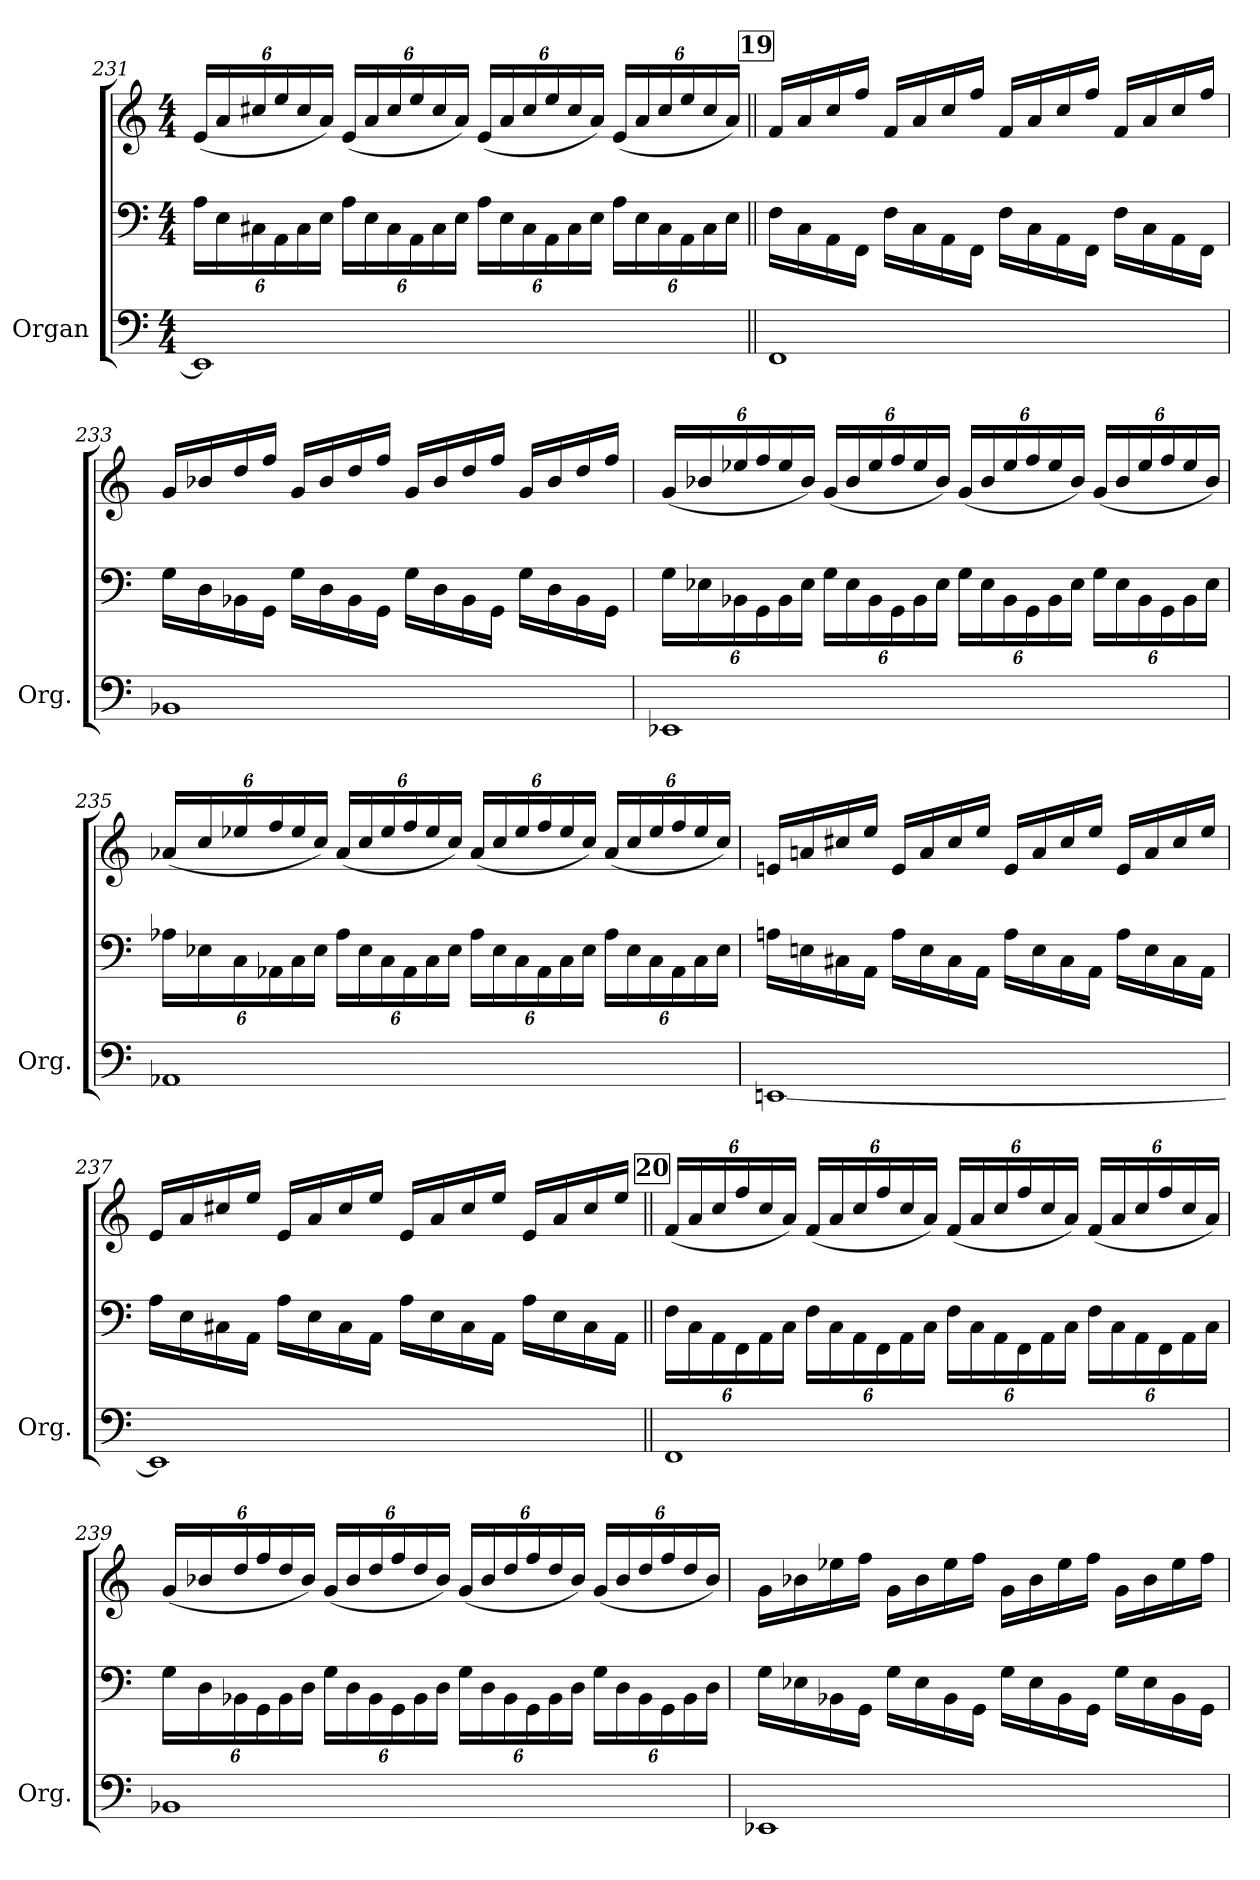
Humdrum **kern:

**kern	**kern	**kern
*part1	*part1	*part1
*staff3	*staff2	*staff1
*I"Organ	*	*
*I'Org.	*	*
!!LO:PB:g=z
*clefF4	*clefF4	*clefG2
*k[]	*k[]	*k[]
*M4/4	*M4/4	*M4/4
*	*Xbrackettup	*Xbrackettup
=231	=231	=231
1EE]	24A\LL	(<24e/LL
.	24E\	24a/
.	24C#X\	24cc#X/
.	24AA\	24ee/
.	24C#\	24cc#/
.	24E\JJ	24a/JJ)
.	24A\LL	(<24e/LL
.	24E\	24a/
.	24C#\	24cc#/
.	24AA\	24ee/
.	24C#\	24cc#/
.	24E\JJ	24a/JJ)
.	24A\LL	(<24e/LL
.	24E\	24a/
.	24C#\	24cc#/
.	24AA\	24ee/
.	24C#\	24cc#/
.	24E\JJ	24a/JJ)
.	24A\LL	(<24e/LL
.	24E\	24a/
.	24C#\	24cc#/
.	24AA\	24ee/
.	24C#\	24cc#/
.	24E\JJ	24a/JJ)
!!LO:REH:place=s1:a:B:fs=14:t=19
=232||	=232||	=232||
1FF	16F\LL	16f/LL
.	16C\	16a/
.	16AA\	16cc/
.	16FF\JJ	16ff/JJ
.	16F\LL	16f/LL
.	16C\	16a/
.	16AA\	16cc/
.	16FF\JJ	16ff/JJ
.	16F\LL	16f/LL
.	16C\	16a/
.	16AA\	16cc/
.	16FF\JJ	16ff/JJ
.	16F\LL	16f/LL
.	16C\	16a/
.	16AA\	16cc/
.	16FF\JJ	16ff/JJ
=233	=233	=233
1BB-X	16G\LL	16g/LL
.	16D\	16b-X/
.	16BB-X\	16dd/
.	16GG\JJ	16ff/JJ
.	16G\LL	16g/LL
.	16D\	16b-/
.	16BB-\	16dd/
.	16GG\JJ	16ff/JJ
.	16G\LL	16g/LL
.	16D\	16b-/
.	16BB-\	16dd/
.	16GG\JJ	16ff/JJ
.	16G\LL	16g/LL
.	16D\	16b-/
.	16BB-\	16dd/
.	16GG\JJ	16ff/JJ
=234	=234	=234
1EE-X	24G\LL	(<24g/LL
.	24E-X\	24b-X/
.	24BB-X\	24ee-X/
.	24GG\	24ff/
.	24BB-\	24ee-/
.	24E-\JJ	24b-/JJ)
.	24G\LL	(<24g/LL
.	24E-\	24b-/
.	24BB-\	24ee-/
.	24GG\	24ff/
.	24BB-\	24ee-/
.	24E-\JJ	24b-/JJ)
.	24G\LL	(<24g/LL
.	24E-\	24b-/
.	24BB-\	24ee-/
.	24GG\	24ff/
.	24BB-\	24ee-/
.	24E-\JJ	24b-/JJ)
.	24G\LL	(<24g/LL
.	24E-\	24b-/
.	24BB-\	24ee-/
.	24GG\	24ff/
.	24BB-\	24ee-/
.	24E-\JJ	24b-/JJ)
!!LO:LB:g=z
=235	=235	=235
1AA-X	24A-X\LL	(<24a-X/LL
.	24E-X\	24cc/
.	24C\	24ee-X/
.	24AA-X\	24ff/
.	24C\	24ee-/
.	24E-\JJ	24cc/JJ)
.	24A-\LL	(<24a-/LL
.	24E-\	24cc/
.	24C\	24ee-/
.	24AA-\	24ff/
.	24C\	24ee-/
.	24E-\JJ	24cc/JJ)
.	24A-\LL	(<24a-/LL
.	24E-\	24cc/
.	24C\	24ee-/
.	24AA-\	24ff/
.	24C\	24ee-/
.	24E-\JJ	24cc/JJ)
.	24A-\LL	(<24a-/LL
.	24E-\	24cc/
.	24C\	24ee-/
.	24AA-\	24ff/
.	24C\	24ee-/
.	24E-\JJ	24cc/JJ)
=236	=236	=236
[1EEn	16An\LL	16en/LL
.	16En\	16an/
.	16C#X\	16cc#X/
.	16AA\JJ	16ee/JJ
.	16A\LL	16e/LL
.	16E\	16a/
.	16C#\	16cc#/
.	16AA\JJ	16ee/JJ
.	16A\LL	16e/LL
.	16E\	16a/
.	16C#\	16cc#/
.	16AA\JJ	16ee/JJ
.	16A\LL	16e/LL
.	16E\	16a/
.	16C#\	16cc#/
.	16AA\JJ	16ee/JJ
=237	=237	=237
1EE]	16A\LL	16e/LL
.	16E\	16a/
.	16C#X\	16cc#X/
.	16AA\JJ	16ee/JJ
.	16A\LL	16e/LL
.	16E\	16a/
.	16C#\	16cc#/
.	16AA\JJ	16ee/JJ
.	16A\LL	16e/LL
.	16E\	16a/
.	16C#\	16cc#/
.	16AA\JJ	16ee/JJ
.	16A\LL	16e/LL
.	16E\	16a/
.	16C#\	16cc#/
.	16AA\JJ	16ee/JJ
!!LO:REH:place=s1:a:B:fs=14:t=20
=238||	=238||	=238||
1FF	24F\LL	(<24f/LL
.	24C\	24a/
.	24AA\	24cc/
.	24FF\	24ff/
.	24AA\	24cc/
.	24C\JJ	24a/JJ)
.	24F\LL	(<24f/LL
.	24C\	24a/
.	24AA\	24cc/
.	24FF\	24ff/
.	24AA\	24cc/
.	24C\JJ	24a/JJ)
.	24F\LL	(<24f/LL
.	24C\	24a/
.	24AA\	24cc/
.	24FF\	24ff/
.	24AA\	24cc/
.	24C\JJ	24a/JJ)
.	24F\LL	(<24f/LL
.	24C\	24a/
.	24AA\	24cc/
.	24FF\	24ff/
.	24AA\	24cc/
.	24C\JJ	24a/JJ)
!!LO:LB:g=z
=239	=239	=239
1BB-X	24G\LL	(<24g/LL
.	24D\	24b-X/
.	24BB-X\	24dd/
.	24GG\	24ff/
.	24BB-\	24dd/
.	24D\JJ	24b-/JJ)
.	24G\LL	(<24g/LL
.	24D\	24b-/
.	24BB-\	24dd/
.	24GG\	24ff/
.	24BB-\	24dd/
.	24D\JJ	24b-/JJ)
.	24G\LL	(<24g/LL
.	24D\	24b-/
.	24BB-\	24dd/
.	24GG\	24ff/
.	24BB-\	24dd/
.	24D\JJ	24b-/JJ)
.	24G\LL	(<24g/LL
.	24D\	24b-/
.	24BB-\	24dd/
.	24GG\	24ff/
.	24BB-\	24dd/
.	24D\JJ	24b-/JJ)
=240	=240	=240
1EE-X	16G\LL	16g\LL
.	16E-X\	16b-X\
.	16BB-X\	16ee-X\
.	16GG\JJ	16ff\JJ
.	16G\LL	16g\LL
.	16E-\	16b-\
.	16BB-\	16ee-\
.	16GG\JJ	16ff\JJ
.	16G\LL	16g\LL
.	16E-\	16b-\
.	16BB-\	16ee-\
.	16GG\JJ	16ff\JJ
.	16G\LL	16g\LL
.	16E-\	16b-\
.	16BB-\	16ee-\
.	16GG\JJ	16ff\JJ
=	=	=
*-	*-	*-
